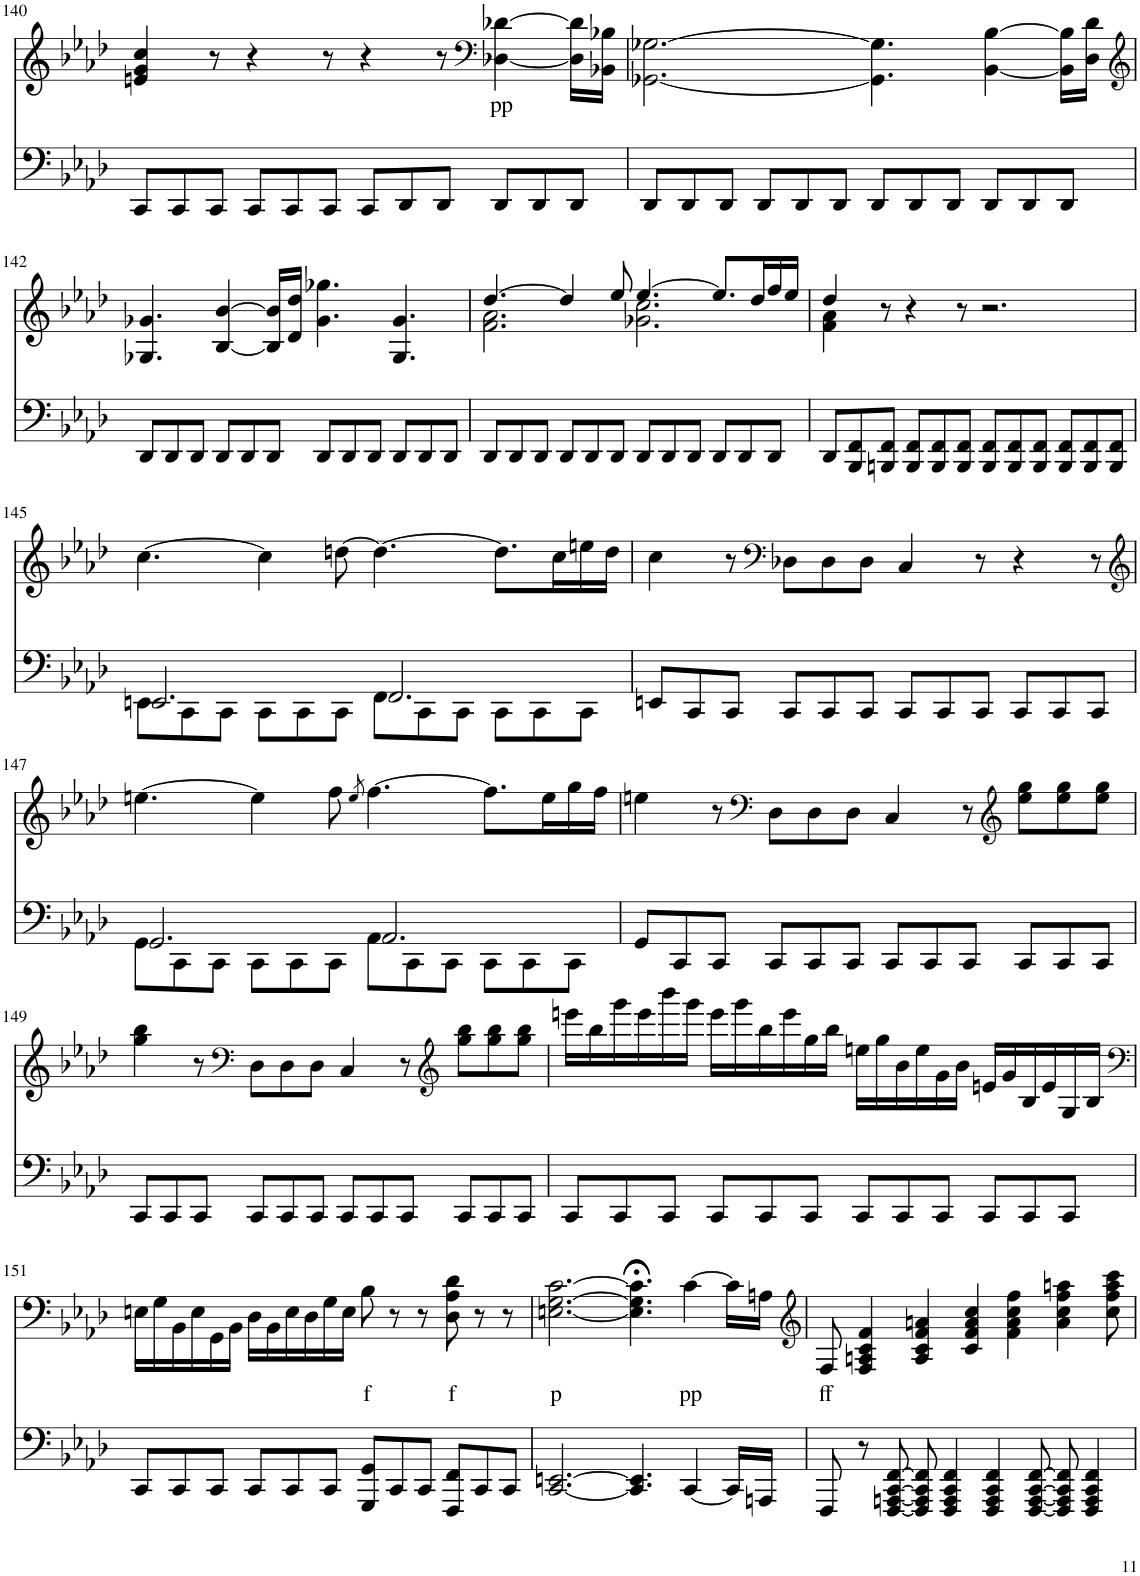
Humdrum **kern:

**kern	**kern	**text
*part2	*part1	*part1
*staff2	*staff1	*staff1
*I"piano	*I"piano	*
*I'Pno	*I'Pno	*
!!LO:PB:g=z
*clefF4	*clefG2	*
*k[b-e-a-d-]	*k[b-e-a-d-]	*
*M12/8	*M12/8	*
=140	=140	=140
8CC/L	4en/ 4g/ 4cc/	.
8CC/	.	.
8CC/J	8r	.
8CC/L	4r	.
8CC/	.	.
8CC/J	8r	.
8CC/L	4r	.
8DD-/	.	.
8DD-/J	8r	.
*	*clefF4	*
!	!	!LO:LY:b
8DD-/L	[4D-X\ [4d-X\	pp
8DD-/	.	.
8DD-/J	16D-\] 16d-\]LL	.
.	16BB-X\ 16B-X\JJ	.
=141	=141	=141
8DD-/L	[2.GG-X\ [2.G-X\	.
8DD-/	.	.
8DD-/J	.	.
8DD-/L	.	.
8DD-/	.	.
8DD-/J	.	.
8DD-/L	4.GG-\] 4.G-\]	.
8DD-/	.	.
8DD-/J	.	.
8DD-/L	[4BB-\ [4B-\	.
8DD-/	.	.
8DD-/J	16BB-\] 16B-\]LL	.
.	16D-\ 16d-\JJ	.
!!LO:LB:g=z
=142	=142	=142
*	*clefG2	*
8DD-/L	4.G-X/ 4.g-X/	.
8DD-/	.	.
8DD-/J	.	.
8DD-/L	[4B-/ [4b-/	.
8DD-/	.	.
8DD-/J	16B-/] 16b-/]LL	.
.	16d-/ 16dd-/JJ	.
8DD-/L	4.g-\ 4.gg-X\	.
8DD-/	.	.
8DD-/J	.	.
8DD-/L	4.G-/ 4.g-/	.
8DD-/	.	.
8DD-/J	.	.
=143	=143	=143
*	*^	*
8DD-/L	[4.dd-/	2.f\ 2.a-\	.
8DD-/	.	.	.
8DD-/J	.	.	.
8DD-/L	4dd-/]	.	.
8DD-/	.	.	.
8DD-/J	8ee-/	.	.
8DD-/L	[4.ee-/	2.g-X\ 2.cc\	.
8DD-/	.	.	.
8DD-/J	.	.	.
8DD-/L	8.ee-/L]	.	.
8DD-/	.	.	.
.	16dd-/L	.	.
8DD-/J	16ff/	.	.
.	16ee-/JJ	.	.
=144	=144	=144	=144
8DD-/L	4dd-/	4f\ 4a-\	.
8BBB-/ 8FF/	.	.	.
8BBBn/ 8FF/J	8r	1ryy	.
8BBB/ 8FF/L	4r	.	.
8BBB/ 8FF/	.	.	.
8BBB/ 8FF/J	8r	.	.
8BBB/ 8FF/L	2.r	.	.
8BBB/ 8FF/	.	.	.
8BBB/ 8FF/J	.	.	.
8BBB/ 8FF/L	.	.	.
8BBB/ 8FF/	.	4ryy	.
8BBB/ 8FF/J	.	.	.
*	*v	*v	*
!!LO:LB:g=z
=145	=145	=145
*^	*	*
2.EEn/	8EE\L	[4.cc\	.
.	8CC\	.	.
.	8CC\J	.	.
.	8CC\L	4cc\]	.
.	8CC\	.	.
.	8CC\J	[8ddn\	.
2.FF/	8FF\L	4.dd\_	.
.	8CC\	.	.
.	8CC\J	.	.
.	8CC\L	8.dd\L]	.
.	8CC\	.	.
.	.	16cc\L	.
.	8CC\J	16een\	.
.	.	16dd\JJ	.
*v	*v	*	*
=146	=146	=146
8EEn/L	4cc\	.
8CC/	.	.
8CC/J	8r	.
*	*clefF4	*
8CC/L	8D-X\L	.
8CC/	8D-\	.
8CC/J	8D-\J	.
8CC/L	4C/	.
8CC/	.	.
8CC/J	8r	.
8CC/L	4r	.
8CC/	.	.
8CC/J	8r	.
!!LO:LB:g=z
=147	=147	=147
*	*clefG2	*
*^	*	*
2.GG/	8GG\L	[4.een\	.
.	8CC\	.	.
.	8CC\J	.	.
.	8CC\L	4ee\]	.
.	8CC\	.	.
.	8CC\J	8ff\	.
.	.	8qee/	.
2.AA-/	8AA-\L	[4.ff\	.
.	8CC\	.	.
.	8CC\J	.	.
.	8CC\L	8.ff\L]	.
.	8CC\	.	.
.	.	16ee\L	.
.	8CC\J	16gg\	.
.	.	16ff\JJ	.
*v	*v	*	*
=148	=148	=148
8GG/L	4een\	.
8CC/	.	.
8CC/J	8r	.
*	*clefF4	*
8CC/L	8D-\L	.
8CC/	8D-\	.
8CC/J	8D-\J	.
8CC/L	4C/	.
8CC/	.	.
8CC/J	8r	.
*	*clefG2	*
8CC/L	8ee\ 8gg\L	.
8CC/	8ee\ 8gg\	.
8CC/J	8ee\ 8gg\J	.
!!LO:LB:g=z
=149	=149	=149
8CC/L	4gg\ 4bb-\	.
8CC/	.	.
8CC/J	8r	.
*	*clefF4	*
8CC/L	8D-\L	.
8CC/	8D-\	.
8CC/J	8D-\J	.
8CC/L	4C/	.
8CC/	.	.
8CC/J	8r	.
*	*clefG2	*
8CC/L	8gg\ 8bb-\L	.
8CC/	8gg\ 8bb-\	.
8CC/J	8gg\ 8bb-\J	.
=150	=150	=150
8CC/L	16eeen\LL	.
.	16bb-\	.
8CC/	16ggg\	.
.	16eee\	.
8CC/J	16bbb-\	.
.	16ggg\JJ	.
8CC/L	16eee\LL	.
.	16ggg\	.
8CC/	16bb-\	.
.	16eee\	.
8CC/J	16gg\	.
.	16bb-\JJ	.
8CC/L	16een\LL	.
.	16gg\	.
8CC/	16b-\	.
.	16ee\	.
8CC/J	16g\	.
.	16b-\JJ	.
8CC/L	16en/LL	.
.	16g/	.
8CC/	16B-/	.
.	16e/	.
8CC/J	16G/	.
.	16B-/JJ	.
!!LO:LB:g=z
=151	=151	=151
*	*clefF4	*
8CC/L	16En\LL	.
.	16G\	.
8CC/	16BB-\	.
.	16E\	.
8CC/J	16GG\	.
.	16BB-\JJ	.
8CC/L	16D-\LL	.
.	16BB-\	.
8CC/	16E\	.
.	16D-\	.
8CC/J	16G\	.
.	16E\JJ	.
!	!	!LO:LY:b
8GGG/ 8GG/L	8B-\	f
8CC/	8r	.
8CC/J	8r	.
!	!	!LO:LY:b
8FFF/ 8FF/L	8D-\ 8A-\ 8d-\	f
8CC/	8r	.
8CC/J	8r	.
=152	=152	=152
!	!	!LO:LY:b
[2.CC/ [2.EEn/	[2.En\ [2.G\ [2.c\	p
4.CC/] 4.EE/]	4.E\];< 4.G\];< 4.c\];<	.
!	!	!LO:LY:b
[4CC/	[4c\	pp
16CC/LL]	16c\LL]	.
16AAAn/JJ	16An\JJ	.
=153	=153	=153
*	*clefG2	*
!	!	!LO:LY:b
8FFF/	8F/	ff
8r	4F/ 4An/ 4c/ 4f/	.
[8FFF/ [8AAAn/ [8CC/ [8FF/	.	.
8FFF/] 8AAA/] 8CC/] 8FF/]	4A/ 4c/ 4f/ 4an/	.
4FFF/ 4AAA/ 4CC/ 4FF/	.	.
.	4c/ 4f/ 4a/ 4cc/	.
4FFF/ 4AAA/ 4CC/ 4FF/	.	.
.	4f\ 4a\ 4cc\ 4ff\	.
[8FFF/ [8AAA/ [8CC/ [8FF/	.	.
8FFF/] 8AAA/] 8CC/] 8FF/]	4a\ 4cc\ 4ff\ 4aan\	.
4FFF/ 4AAA/ 4CC/ 4FF/	.	.
.	8cc\ 8ff\ 8aa\ 8ccc\	.
=	=	=
*-	*-	*-
